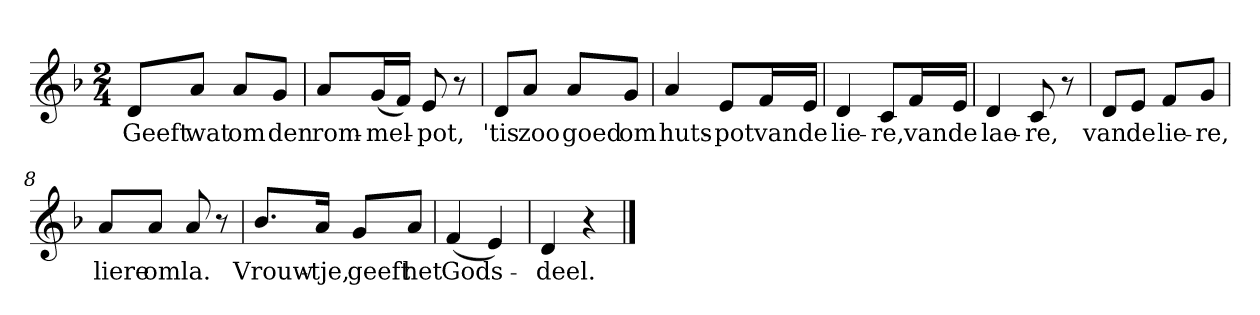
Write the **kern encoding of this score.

**kern	**text
*part1	*part1
*staff1	*staff1
*clefG2	*
*k[b-]	*
*d:	*
*M2/4	*
*MM120	*
=1	=1
8d/L	Geeft
8a/J	wat
8a/L	om
8g/J	den
=2	=2
8a/L	rom-
(16g/L	-mel-
16f/JJ)	.
8e	-pot,
8r	.
=3	=3
8d/L	'tis
8a/J	zoo
8a/L	goed
8g/J	om
=4	=4
4a	huts-
8e/L	-pot
16f/L	van
16e/JJ	de
=5	=5
4d	lie-
8c/L	-re,
16f/L	van
16e/JJ	de
=6	=6
4d	lae-
8c	-re,
8r	.
=7	=7
8d/L	van
8e/J	de
8f/L	lie-
8g/J	-re,
=8	=8
8a/L	liere
8a/J	om
8a	la.
8r	.
=9	=9
8.b-/L	Vrouw-
16a/Jk	-tje,
8g/L	geeft
8a/J	het
=10	=10
(4f	Gods-
4e)	.
=11	=11
4d	-deel.
4r	.
==	==
*-	*-
